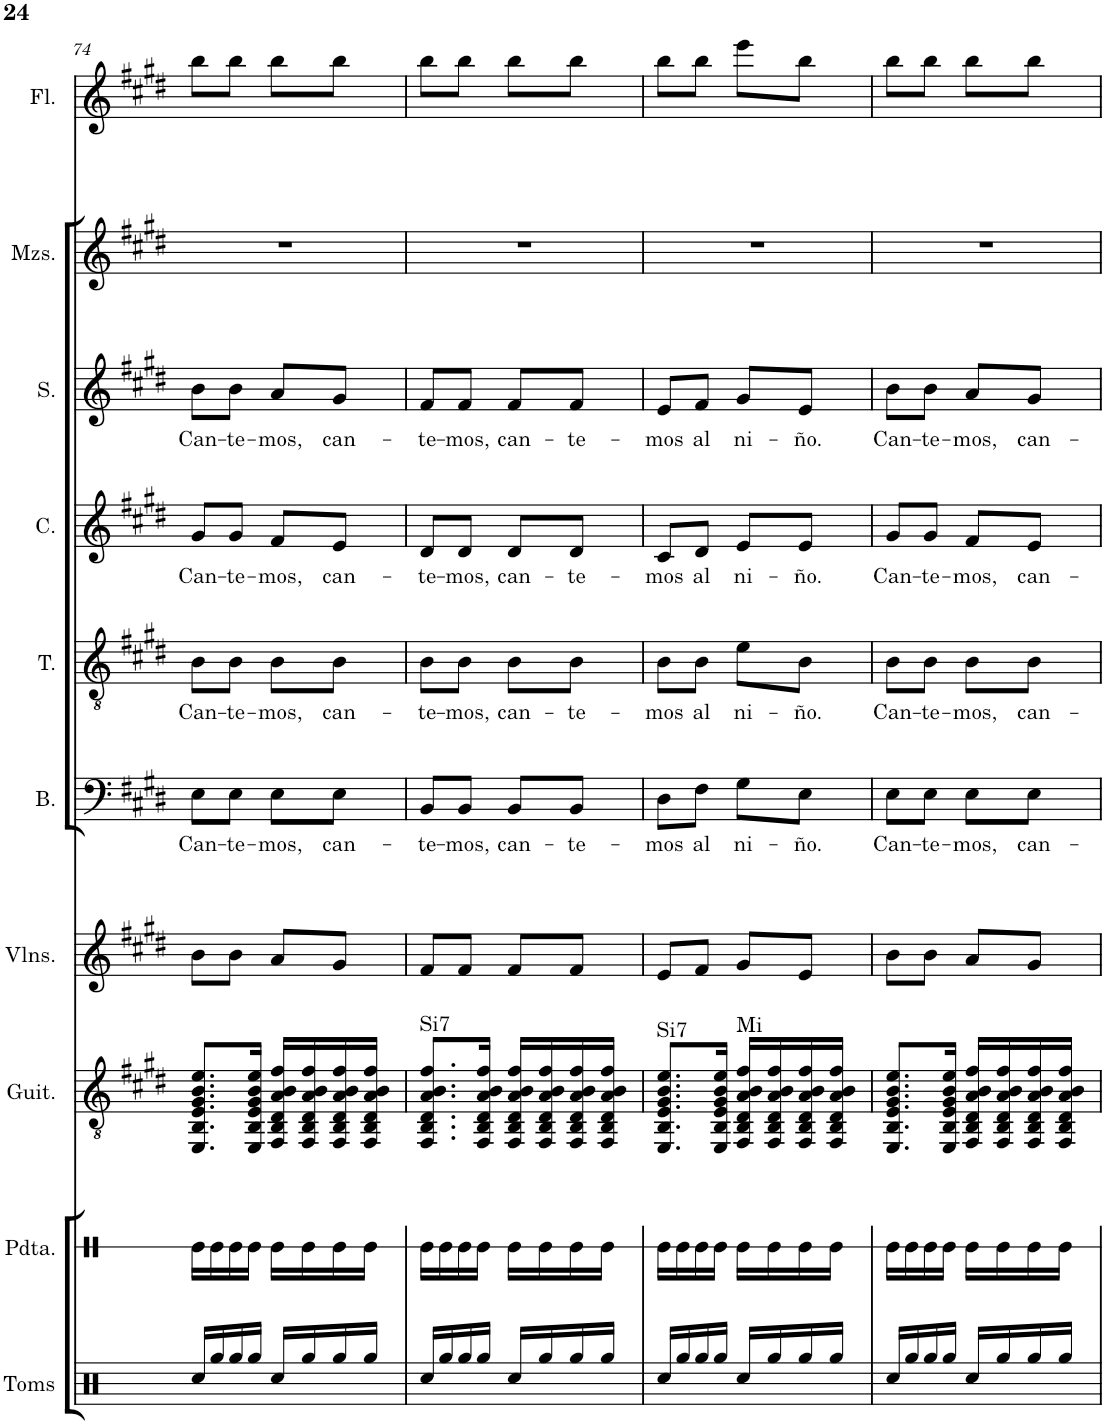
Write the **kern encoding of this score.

**kern	**kern	**kern	**harte	**kern	**kern	**text	**kern	**text	**kern	**text	**kern	**text	**kern	**kern
*part10	*part9	*part8	*part8	*part7	*part6	*part6	*part5	*part5	*part4	*part4	*part3	*part3	*part2	*part1
*staff10	*staff9	*staff8	*	*staff7	*staff6	*staff6	*staff5	*staff5	*staff4	*staff4	*staff3	*staff3	*staff2	*staff1
*I"Toms	*I"Pandereta	*I"Guitarra	*	*I"Violines	*I"Bajo	*	*I"Tenor	*	*I"Contralto	*	*I"Soprano	*	*I"Mezzo-soprano	*I"Flauta
*I'Toms	*I'Pdta.	*I'Guit.	*	*I'Vlns.	*I'B.	*	*I'T.	*	*I'C.	*	*I'S.	*	*I'Mzs.	*I'Fl.
!!LO:PB:g=z
*clefX	*clefX	*clefGv2	*	*clefG2	*clefF4	*	*clefGv2	*	*clefG2	*	*clefG2	*	*clefG2	*clefG2
*k[]	*k[]	*k[f#c#g#d#]	*	*k[f#c#g#d#]	*k[f#c#g#d#]	*	*k[f#c#g#d#]	*	*k[f#c#g#d#]	*	*k[f#c#g#d#]	*	*k[f#c#g#d#]	*k[f#c#g#d#]
*M2/4	*M2/4	*M2/4	*	*M2/4	*M2/4	*	*M2/4	*	*M2/4	*	*M2/4	*	*M2/4	*M2/4
=74	=74	=74	=74	=74	=74	=74	=74	=74	=74	=74	=74	=74	=74	=74
!	!	!	!	!	!	!LO:LY:b	!	!LO:LY:b	!	!LO:LY:b	!	!LO:LY:b	!	!
16Rcc/LL	16Re\LL	8.EE/ 8.BB/ 8.E/ 8.G#/ 8.B/ 8.e/L	.	8b\L	8E\L	Can-	8B\L	Can-	8g#/L	Can-	8b\L	Can-	2r	8bb\L
16Rgg/	16Re\	.	.	.	.	.	.	.	.	.	.	.	.	.
!	!	!	!	!	!	!LO:LY:b	!	!LO:LY:b	!	!LO:LY:b	!	!LO:LY:b	!	!
16Rgg/	16Re\	.	.	8b\J	8E\J	-te-	8B\J	-te-	8g#/J	-te-	8b\J	-te-	.	8bb\J
16Rgg/JJ	16Re\JJ	16EE/ 16BB/ 16E/ 16G#/ 16B/ 16e/Jk	.	.	.	.	.	.	.	.	.	.	.	.
!	!	!	!	!	!	!LO:LY:b	!	!LO:LY:b	!	!LO:LY:b	!	!LO:LY:b	!	!
16Rcc/LL	16Re\LL	16FF#/ 16BB/ 16D#/ 16A/ 16B/ 16f#/LL	.	8a/L	8E\L	-mos,	8B\L	-mos,	8f#/L	-mos,	8a/L	-mos,	.	8bb\L
16Rgg/	16Re\	16FF#/ 16BB/ 16D#/ 16A/ 16B/ 16f#/	.	.	.	.	.	.	.	.	.	.	.	.
!	!	!	!	!	!	!LO:LY:b	!	!LO:LY:b	!	!LO:LY:b	!	!LO:LY:b	!	!
16Rgg/	16Re\	16FF#/ 16BB/ 16D#/ 16A/ 16B/ 16f#/	.	8g#/J	8E\J	can-	8B\J	can-	8e/J	can-	8g#/J	can-	.	8bb\J
16Rgg/JJ	16Re\JJ	16FF#/ 16BB/ 16D#/ 16A/ 16B/ 16f#/JJ	.	.	.	.	.	.	.	.	.	.	.	.
=75	=75	=75	=75	=75	=75	=75	=75	=75	=75	=75	=75	=75	=75	=75
!	!	!	!LO:H:kt=Si7	!	!	!LO:LY:b	!	!LO:LY:b	!	!LO:LY:b	!	!LO:LY:b	!	!
16Rcc/LL	16Re\LL	8.FF#/ 8.BB/ 8.D#/ 8.A/ 8.B/ 8.f#/L	N	8f#/L	8BB/L	-te-	8B\L	-te-	8d#/L	-te-	8f#/L	-te-	2r	8bb\L
16Rgg/	16Re\	.	.	.	.	.	.	.	.	.	.	.	.	.
!	!	!	!	!	!	!LO:LY:b	!	!LO:LY:b	!	!LO:LY:b	!	!LO:LY:b	!	!
16Rgg/	16Re\	.	.	8f#/J	8BB/J	-mos,	8B\J	-mos,	8d#/J	-mos,	8f#/J	-mos,	.	8bb\J
16Rgg/JJ	16Re\JJ	16FF#/ 16BB/ 16D#/ 16A/ 16B/ 16f#/Jk	.	.	.	.	.	.	.	.	.	.	.	.
!	!	!	!	!	!	!LO:LY:b	!	!LO:LY:b	!	!LO:LY:b	!	!LO:LY:b	!	!
16Rcc/LL	16Re\LL	16FF#/ 16BB/ 16D#/ 16A/ 16B/ 16f#/LL	.	8f#/L	8BB/L	can-	8B\L	can-	8d#/L	can-	8f#/L	can-	.	8bb\L
16Rgg/	16Re\	16FF#/ 16BB/ 16D#/ 16A/ 16B/ 16f#/	.	.	.	.	.	.	.	.	.	.	.	.
!	!	!	!	!	!	!LO:LY:b	!	!LO:LY:b	!	!LO:LY:b	!	!LO:LY:b	!	!
16Rgg/	16Re\	16FF#/ 16BB/ 16D#/ 16A/ 16B/ 16f#/	.	8f#/J	8BB/J	-te-	8B\J	-te-	8d#/J	-te-	8f#/J	-te-	.	8bb\J
16Rgg/JJ	16Re\JJ	16FF#/ 16BB/ 16D#/ 16A/ 16B/ 16f#/JJ	.	.	.	.	.	.	.	.	.	.	.	.
=76	=76	=76	=76	=76	=76	=76	=76	=76	=76	=76	=76	=76	=76	=76
!	!	!	!LO:H:kt=Si7	!	!	!LO:LY:b	!	!LO:LY:b	!	!LO:LY:b	!	!LO:LY:b	!	!
16Rcc/LL	16Re\LL	8.EE/ 8.BB/ 8.E/ 8.G#/ 8.B/ 8.e/L	N	8e/L	8D#\L	-mos	8B\L	-mos	8c#/L	-mos	8e/L	-mos	2r	8bb\L
16Rgg/	16Re\	.	.	.	.	.	.	.	.	.	.	.	.	.
!	!	!	!	!	!	!LO:LY:b	!	!LO:LY:b	!	!LO:LY:b	!	!LO:LY:b	!	!
16Rgg/	16Re\	.	.	8f#/J	8F#\J	al	8B\J	al	8d#/J	al	8f#/J	al	.	8bb\J
16Rgg/JJ	16Re\JJ	16EE/ 16BB/ 16E/ 16G#/ 16B/ 16e/Jk	.	.	.	.	.	.	.	.	.	.	.	.
!	!	!	!LO:H:kt=Mi	!	!	!LO:LY:b	!	!LO:LY:b	!	!LO:LY:b	!	!LO:LY:b	!	!
16Rcc/LL	16Re\LL	16FF#/ 16BB/ 16D#/ 16A/ 16B/ 16f#/LL	N	8g#/L	8G#\L	ni-	8e\L	ni-	8e/L	ni-	8g#/L	ni-	.	8eee\L
16Rgg/	16Re\	16FF#/ 16BB/ 16D#/ 16A/ 16B/ 16f#/	.	.	.	.	.	.	.	.	.	.	.	.
!	!	!	!	!	!	!LO:LY:b	!	!LO:LY:b	!	!LO:LY:b	!	!LO:LY:b	!	!
16Rgg/	16Re\	16FF#/ 16BB/ 16D#/ 16A/ 16B/ 16f#/	.	8e/J	8E\J	-ño.	8B\J	-ño.	8e/J	-ño.	8e/J	-ño.	.	8bb\J
16Rgg/JJ	16Re\JJ	16FF#/ 16BB/ 16D#/ 16A/ 16B/ 16f#/JJ	.	.	.	.	.	.	.	.	.	.	.	.
=77	=77	=77	=77	=77	=77	=77	=77	=77	=77	=77	=77	=77	=77	=77
!	!	!	!	!	!	!LO:LY:b	!	!LO:LY:b	!	!LO:LY:b	!	!LO:LY:b	!	!
16Rcc/LL	16Re\LL	8.EE/ 8.BB/ 8.E/ 8.G#/ 8.B/ 8.e/L	.	8b\L	8E\L	Can-	8B\L	Can-	8g#/L	Can-	8b\L	Can-	2r	8bb\L
16Rgg/	16Re\	.	.	.	.	.	.	.	.	.	.	.	.	.
!	!	!	!	!	!	!LO:LY:b	!	!LO:LY:b	!	!LO:LY:b	!	!LO:LY:b	!	!
16Rgg/	16Re\	.	.	8b\J	8E\J	-te-	8B\J	-te-	8g#/J	-te-	8b\J	-te-	.	8bb\J
16Rgg/JJ	16Re\JJ	16EE/ 16BB/ 16E/ 16G#/ 16B/ 16e/Jk	.	.	.	.	.	.	.	.	.	.	.	.
!	!	!	!	!	!	!LO:LY:b	!	!LO:LY:b	!	!LO:LY:b	!	!LO:LY:b	!	!
16Rcc/LL	16Re\LL	16FF#/ 16BB/ 16D#/ 16A/ 16B/ 16f#/LL	.	8a/L	8E\L	-mos,	8B\L	-mos,	8f#/L	-mos,	8a/L	-mos,	.	8bb\L
16Rgg/	16Re\	16FF#/ 16BB/ 16D#/ 16A/ 16B/ 16f#/	.	.	.	.	.	.	.	.	.	.	.	.
!	!	!	!	!	!	!LO:LY:b	!	!LO:LY:b	!	!LO:LY:b	!	!LO:LY:b	!	!
16Rgg/	16Re\	16FF#/ 16BB/ 16D#/ 16A/ 16B/ 16f#/	.	8g#/J	8E\J	can-	8B\J	can-	8e/J	can-	8g#/J	can-	.	8bb\J
16Rgg/JJ	16Re\JJ	16FF#/ 16BB/ 16D#/ 16A/ 16B/ 16f#/JJ	.	.	.	.	.	.	.	.	.	.	.	.
=	=	=	=	=	=	=	=	=	=	=	=	=	=	=
*-	*-	*-	*-	*-	*-	*-	*-	*-	*-	*-	*-	*-	*-	*-
